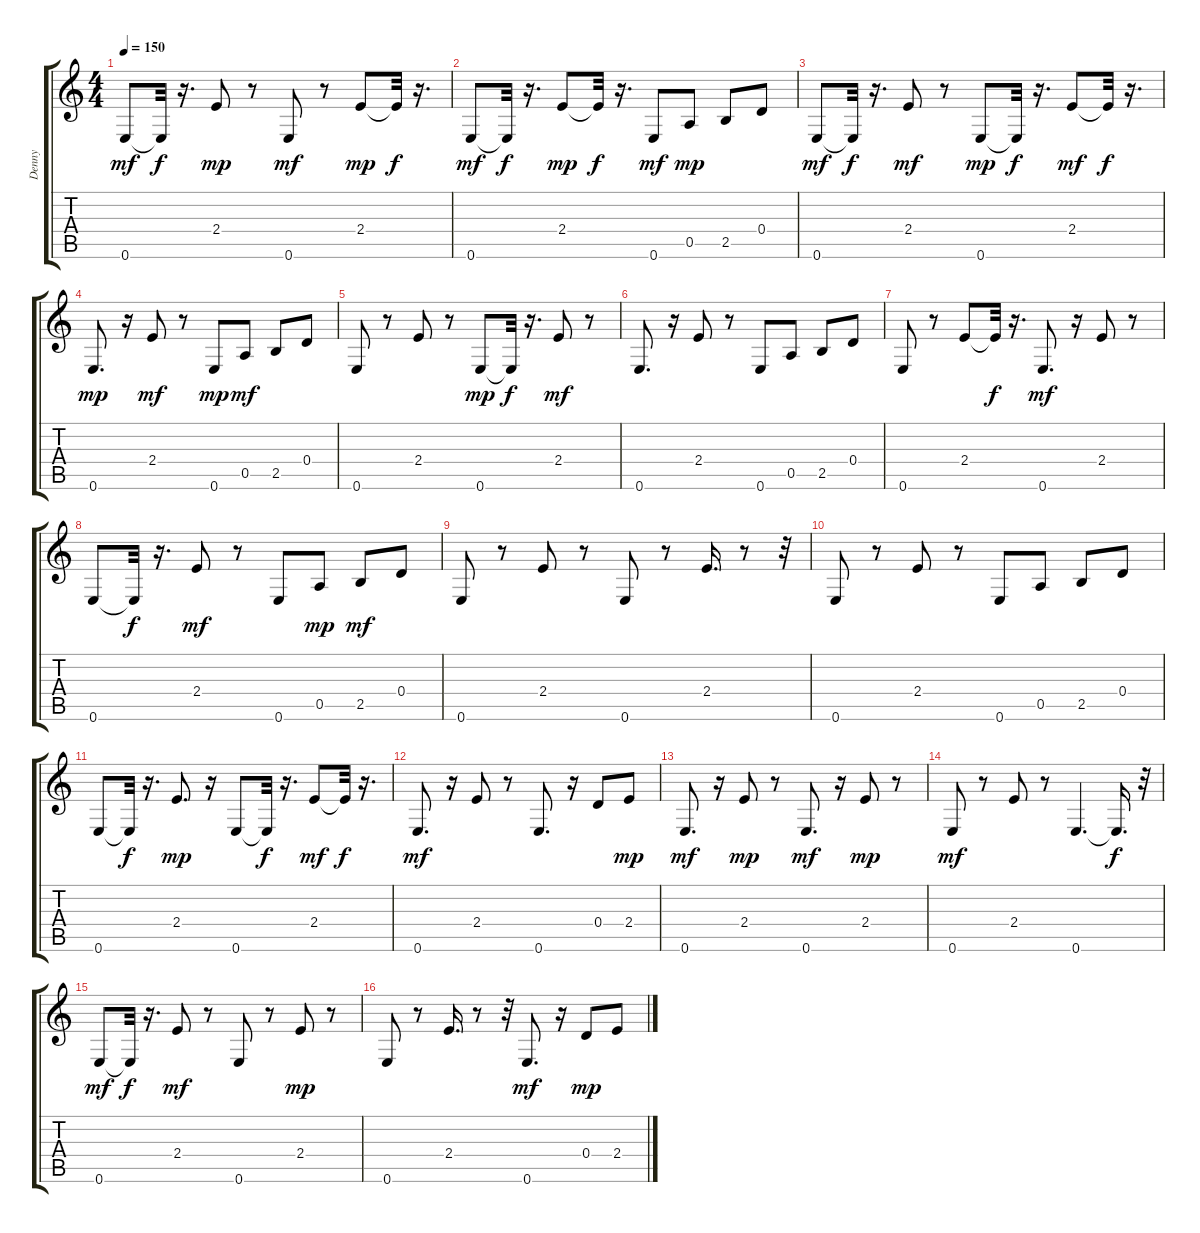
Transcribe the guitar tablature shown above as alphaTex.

\track ("Denny" "Denny") {instrument electricguitarclean}
\staff {score tabs}
\tuning (E4 B3 G3 D3 A2 E2) {hide}
\ts (4 4)
\tempo 150
\clef g2
\ks c
0.6.8{dy mf} 0.6{t}.32{dy f} r.16{d} 2.4.8{dy mp} r.8 0.6.8{dy mf} r.8 2.4.8{dy mp} 2.4{t}.32{dy f} r.16{d} |
0.6.8{dy mf} 0.6{t}.32{dy f} r.16{d} 2.4.8{dy mp} 2.4{t}.32{dy f} r.16{d} 0.6.8{dy mf} 0.5.8{dy mp} 2.5.8 0.4.8 |
0.6.8{dy mf} 0.6{t}.32{dy f} r.16{d} 2.4.8{dy mf} r.8 0.6.8{dy mp} 0.6{t}.32{dy f} r.16{d} 2.4.8{dy mf} 2.4{t}.32{dy f} r.16{d} |
0.6.8{d dy mp} r.16 2.4.8{dy mf} r.8 0.6.8{dy mp} 0.5.8{dy mf} 2.5.8 0.4.8 |
0.6.8 r.8 2.4.8 r.8 0.6.8{dy mp} 0.6{t}.32{dy f} r.16{d} 2.4.8{dy mf} r.8 |
0.6.8{d} r.16 2.4.8 r.8 0.6.8 0.5.8 2.5.8 0.4.8 |
0.6.8 r.8 2.4.8 2.4{t}.32{dy f} r.16{d} 0.6.8{d dy mf} r.16 2.4.8 r.8 |
0.6.8 0.6{t}.32{dy f} r.16{d} 2.4.8{dy mf} r.8 0.6.8 0.5.8{dy mp} 2.5.8{dy mf} 0.4.8 |
0.6.8 r.8 2.4.8 r.8 0.6.8 r.8 2.4.16{d} r.8 r.32 |
0.6.8 r.8 2.4.8 r.8 0.6.8 0.5.8 2.5.8 0.4.8 |
0.6.8 0.6{t}.32{dy f} r.16{d} 2.4.8{d dy mp} r.16 0.6.8 0.6{t}.32{dy f} r.16{d} 2.4.8{dy mf} 2.4{t}.32{dy f} r.16{d} |
0.6.8{d dy mf} r.16 2.4.8 r.8 0.6.8{d} r.16 0.4.8 2.4.8{dy mp} |
0.6.8{d dy mf} r.16 2.4.8{dy mp} r.8 0.6.8{d dy mf} r.16 2.4.8{dy mp} r.8 |
0.6.8{dy mf} r.8 2.4.8 r.8 0.6.4{d} 0.6{t}.16{d dy f} r.32 |
0.6.8{dy mf} 0.6{t}.32{dy f} r.16{d} 2.4.8{dy mf} r.8 0.6.8 r.8 2.4.8{dy mp} r.8 |
0.6.8 r.8 2.4.16{d} r.8 r.32 0.6.8{d dy mf} r.16 0.4.8{dy mp} 2.4.8
